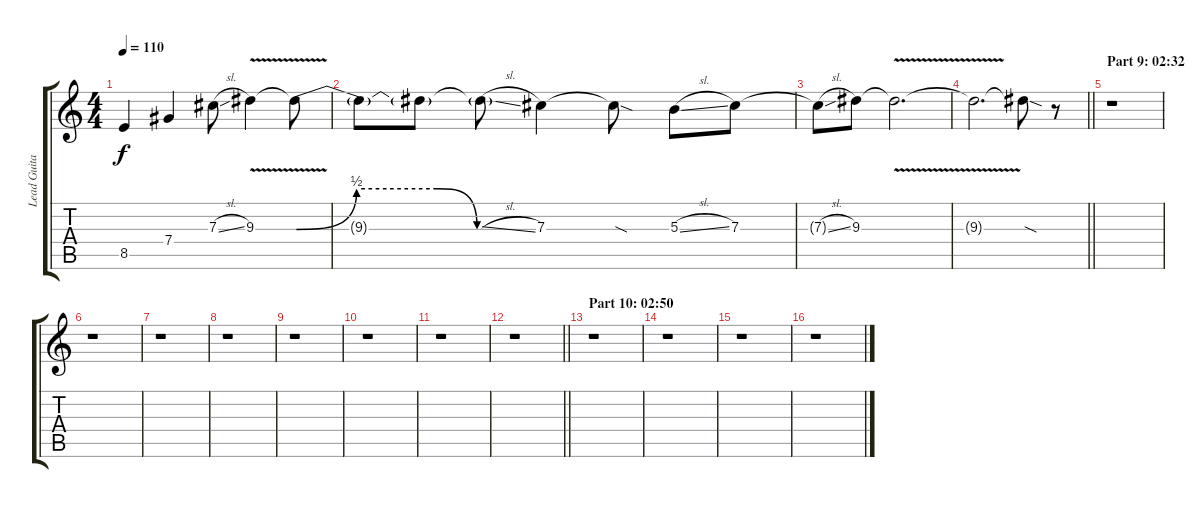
\track ("Lead Guitar (Distortion)" "Lead Guita") {instrument overdrivenguitar}
\staff {score tabs}
\tuning (Eb4 Bb3 Gb3 Db3 Ab2 Db2) {hide}
\ts (4 4)
\tempo 110
\clef g2
\ks c
8.5.4{dy f} 7.4.4 7.3{sl}.8 9.3{v}.4 9.3{be (custom 0 0 15 2 35 2 45 0 60 0) t}.8 |
9.3{t}.8 9.3{t}.8 9.3{sl t}.8 7.3.4 7.3{sod t}.8 5.3{sl}.8 7.3.8 |
7.3{sl t}.8 9.3.8 9.3{v t}.2{d} |
\barLineRight lightlight
9.3{t}.2{d} 9.3{sod t}.8 r.8 |
\section ("" "Part 9: 02:32")
r.1 |
r.1 |
r.1 |
r.1 |
r.1 |
r.1 |
r.1 |
\barLineRight lightlight
r.1 |
\section ("" "Part 10: 02:50")
r.1 |
r.1 |
r.1 |
r.1
